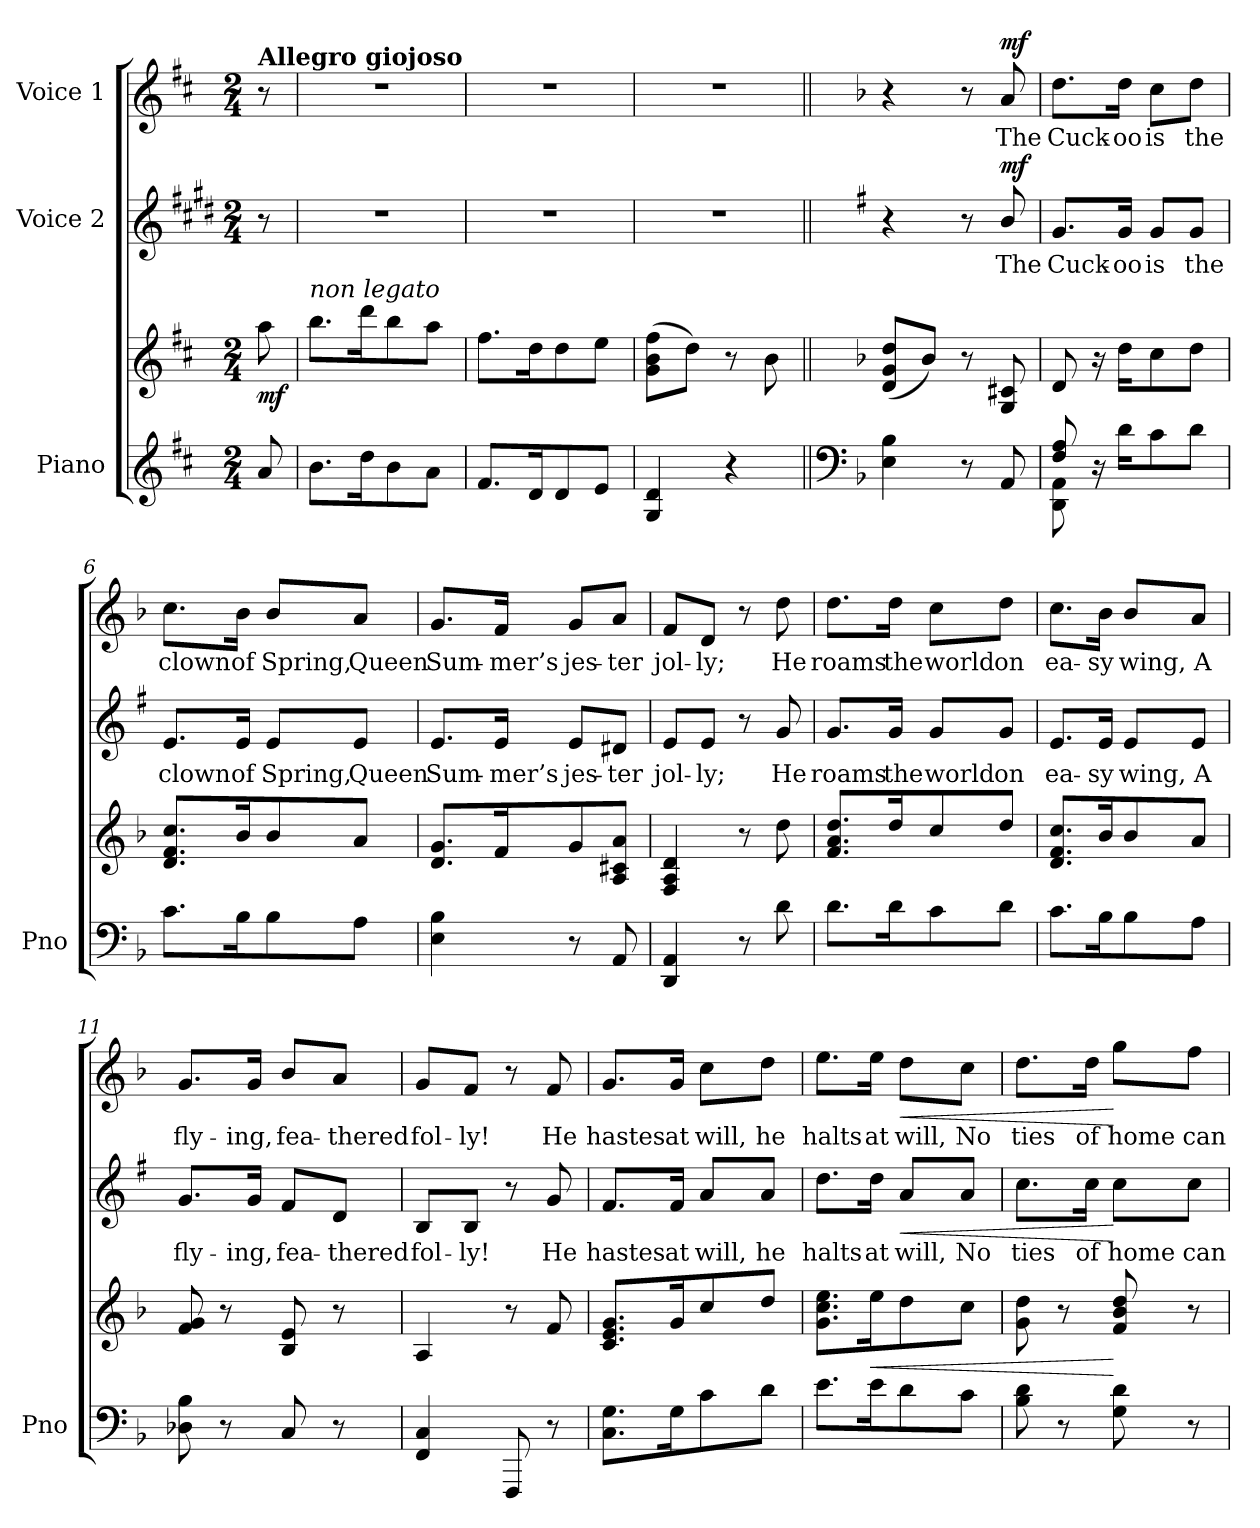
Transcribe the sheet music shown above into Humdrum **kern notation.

**kern	**kern	**dynam	**kern	**text	**dynam	**kern	**text	**dynam
*part3	*part3	*part3	*part2	*part2	*part2	*part1	*part1	*part1
*staff4	*staff3	*staff3/4	*staff2	*staff2	*staff2	*staff1	*staff1	*staff1
*I"Piano	*	*	*I"Voice 2	*	*	*I"Voice 1	*	*
*I'Pno	*	*	*	*	*	*	*	*
*clefG2	*clefG2	*	*clefG2	*	*	*clefG2	*	*
*	*	*	*ITrd1c2	*	*	*	*	*
*k[f#c#]	*k[f#c#]	*	*k[f#c#]	*	*	*k[f#c#]	*	*
*M2/4	*M2/4	*	*M2/4	*	*	*M2/4	*	*
=	=	=	=	=	=	=	=	=
!	!	!	!	!	!	!LO:TX:a:B:t=Allegro giojoso	!	!
!	!	!LO:DY:b	!	!	!	!	!	!
8a/	8aa\	mf	8r	.	.	8r	.	.
=1	=1	=1	=1	=1	=1	=1	=1	=1
!	!LO:TX:i:t=non legato	!	!	!	!	!	!	!
8.b\L	8.bb\L	.	2r	.	.	2r	.	.
16dd\K	16ddd\K	.	.	.	.	.	.	.
8b\	8bb\	.	.	.	.	.	.	.
8a\J	8aa\J	.	.	.	.	.	.	.
=2	=2	=2	=2	=2	=2	=2	=2	=2
8.f#/L	8.ff#\L	.	2r	.	.	2r	.	.
16d/K	16dd\K	.	.	.	.	.	.	.
8d/	8dd\	.	.	.	.	.	.	.
8e/J	8ee\J	.	.	.	.	.	.	.
=3	=3	=3	=3	=3	=3	=3	=3	=3
4G/ 4d/	(8g\ 8b\ 8ff#\L	.	2r	.	.	2r	.	.
.	8dd\J)	.	.	.	.	.	.	.
4r	8r	.	.	.	.	.	.	.
.	8b\	.	.	.	.	.	.	.
=4||	=4||	=4||	=4||	=4||	=4||	=4||	=4||	=4||
*clefF4	*	*	*	*	*	*	*	*
*k[b-]	*k[b-]	*	*k[b-]	*	*	*k[b-]	*	*
4E\ 4B-\	(8d/ 8g/ 8dd/L	.	4r	.	.	4r	.	.
.	8b-/J)	.	.	.	.	.	.	.
8r	8r	.	8r	.	.	8r	.	.
!	!	!	!	!	!LO:DY:a	!	!	!LO:DY:a
8AA/	8G/ 8c#X/	.	8a/	The	mf	8a/	The	mf
=5	=5	=5	=5	=5	=5	=5	=5	=5
*^	*	*	*	*	*	*	*	*
8F/ 8A/	8DD\ 8AA\	8d/	.	8.f/L	Cuck-	.	8.dd\L	Cuck-	.
4.ryy	16r	16r	.	.	.	.	.	.	.
.	16d\KL	16dd\KL	.	16f/Jk	-oo	.	16dd\Jk	-oo	.
.	8c\	8cc\	.	8f/L	is	.	8cc\L	is	.
.	8d\J	8dd\J	.	8f/J	the	.	8dd\J	the	.
*v	*v	*	*	*	*	*	*	*	*
=6	=6	=6	=6	=6	=6	=6	=6	=6
8.c\L	8.d/ 8.f/ 8.cc/L	.	8.d/L	clown	.	8.cc\L	clown	.
16B-\K	16b-/K	.	16d/Jk	of	.	16b-\Jk	of	.
8B-\	8b-/	.	8d/L	Spring,	.	8b-/L	Spring,	.
8A\J	8a/J	.	8d/J	Queen	.	8a/J	Queen	.
=7	=7	=7	=7	=7	=7	=7	=7	=7
4E\ 4B-\	8.d/ 8.g/L	.	8.d/L	Sum-	.	8.g/L	Sum-	.
.	16f/K	.	16d/Jk	-mer’s	.	16f/Jk	-mer’s	.
8r	8g/	.	8d/L	jes-	.	8g/L	jes-	.
8AA/	8A/ 8c#X/ 8a/J	.	8c#X/J	-ter	.	8a/J	-ter	.
=8	=8	=8	=8	=8	=8	=8	=8	=8
4DD/ 4AA/	4F/ 4A/ 4d/	.	8d/L	jol-	.	8f/L	jol-	.
.	.	.	8d/J	-ly;	.	8d/J	-ly;	.
8r	8r	.	8r	.	.	8r	.	.
8d\	8dd\	.	8f/	He	.	8dd\	He	.
=9	=9	=9	=9	=9	=9	=9	=9	=9
8.d\L	8.f/ 8.a/ 8.dd/L	.	8.f/L	roams	.	8.dd\L	roams	.
16d\K	16dd/K	.	16f/Jk	the	.	16dd\Jk	the	.
8c\	8cc/	.	8f/L	world	.	8cc\L	world	.
8d\J	8dd/J	.	8f/J	on	.	8dd\J	on	.
=10	=10	=10	=10	=10	=10	=10	=10	=10
8.c\L	8.d/ 8.f/ 8.cc/L	.	8.d/L	ea-	.	8.cc\L	ea-	.
16B-\K	16b-/K	.	16d/Jk	-sy	.	16b-\Jk	-sy	.
8B-\	8b-/	.	8d/L	wing,	.	8b-/L	wing,	.
8A\J	8a/J	.	8d/J	A	.	8a/J	A	.
=11	=11	=11	=11	=11	=11	=11	=11	=11
8D-X\ 8B-\	8f/ 8g/	.	8.f/L	fly-	.	8.g/L	fly-	.
8r	8r	.	.	.	.	.	.	.
.	.	.	16f/Jk	-ing,	.	16g/Jk	-ing,	.
8C/	8B-/ 8e/	.	8e/L	fea-	.	8b-/L	fea-	.
8r	8r	.	8c/J	-thered	.	8a/J	-thered	.
=12	=12	=12	=12	=12	=12	=12	=12	=12
4FF/ 4C/	4A/	.	8A/L	fol-	.	8g/L	fol-	.
.	.	.	8A/J	-ly!	.	8f/J	-ly!	.
8FFF/	8r	.	8r	.	.	8r	.	.
8r	8f/	.	8f/	He	.	8f/	He	.
=13	=13	=13	=13	=13	=13	=13	=13	=13
8.C\ 8.G\L	8.c/ 8.e/ 8.g/L	.	8.e/L	hastes	.	8.g/L	hastes	.
16G\K	16g/K	.	16e/Jk	at	.	16g/Jk	at	.
8c\	8cc/	.	8g/L	will,	.	8cc\L	will,	.
8d\J	8dd/J	.	8g/J	he	.	8dd\J	he	.
=14	=14	=14	=14	=14	=14	=14	=14	=14
8.e\L	8.g\ 8.cc\ 8.ee\L	.	8.cc\L	halts	.	8.ee\L	halts	.
!	!	!LO:HP:b	!	!	!	!	!	!
16e\K	16ee\K	<	16cc\Jk	at	.	16ee\Jk	at	.
!	!	!	!	!	!LO:HP:b	!	!	!LO:HP:b
8d\	8dd\	.	8g/L	will,	<	8dd\L	will,	<
8c\J	8cc\J	.	8g/J	No	.	8cc\J	No	.
=15	=15	=15	=15	=15	=15	=15	=15	=15
8B-\ 8d\	8g\ 8dd\	.	8.b-\L	ties	.	8.dd\L	ties	.
8r	8r	.	.	.	.	.	.	.
.	.	.	16b-\Jk	of	.	16dd\Jk	of	.
8G\ 8d\	8f/ 8b-/ 8dd/	[	8b-\L	home	[	8gg\L	home	[
8r	8r	.	8b-\J	can	.	8ff\J	can	.
=	=	=	=	=	=	=	=	=
*-	*-	*-	*-	*-	*-	*-	*-	*-
